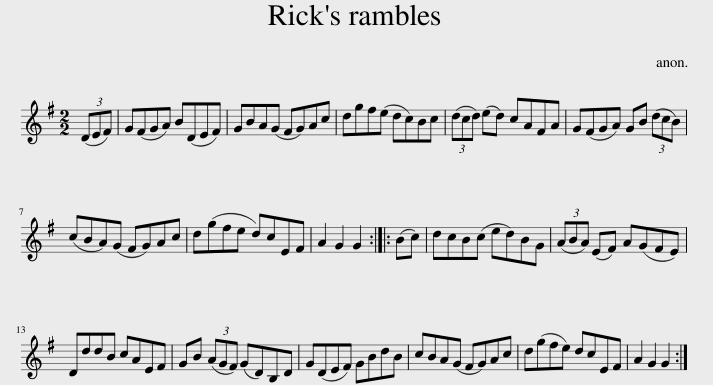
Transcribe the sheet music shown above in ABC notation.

X:1
L:1/8
M:2/2
I:linebreak $
K:G
V:1 treble
V:1
 (3(DEF) | G(FGA) B(DEF) | GBA(G FG)Ac | dgf(e dc)Bc | (3(dcd) (ed) cAFA | %5
 G(FGA) GB (3(dcB) |$ (cBA)(G FG)Ac | d(gfe d)cEF | A2 G2 G2 :: (Bc) | %10
 dcB(c ed)BG | (3(ABA) (EF) A(GFE) |$ DddB cAEF | GB (3(AGF) (GD)B,D | G(DEF) GBdB | %15
 cBA(G FG)Ac | d(gfe) dcEF | A2 G2 G2 :| %18
